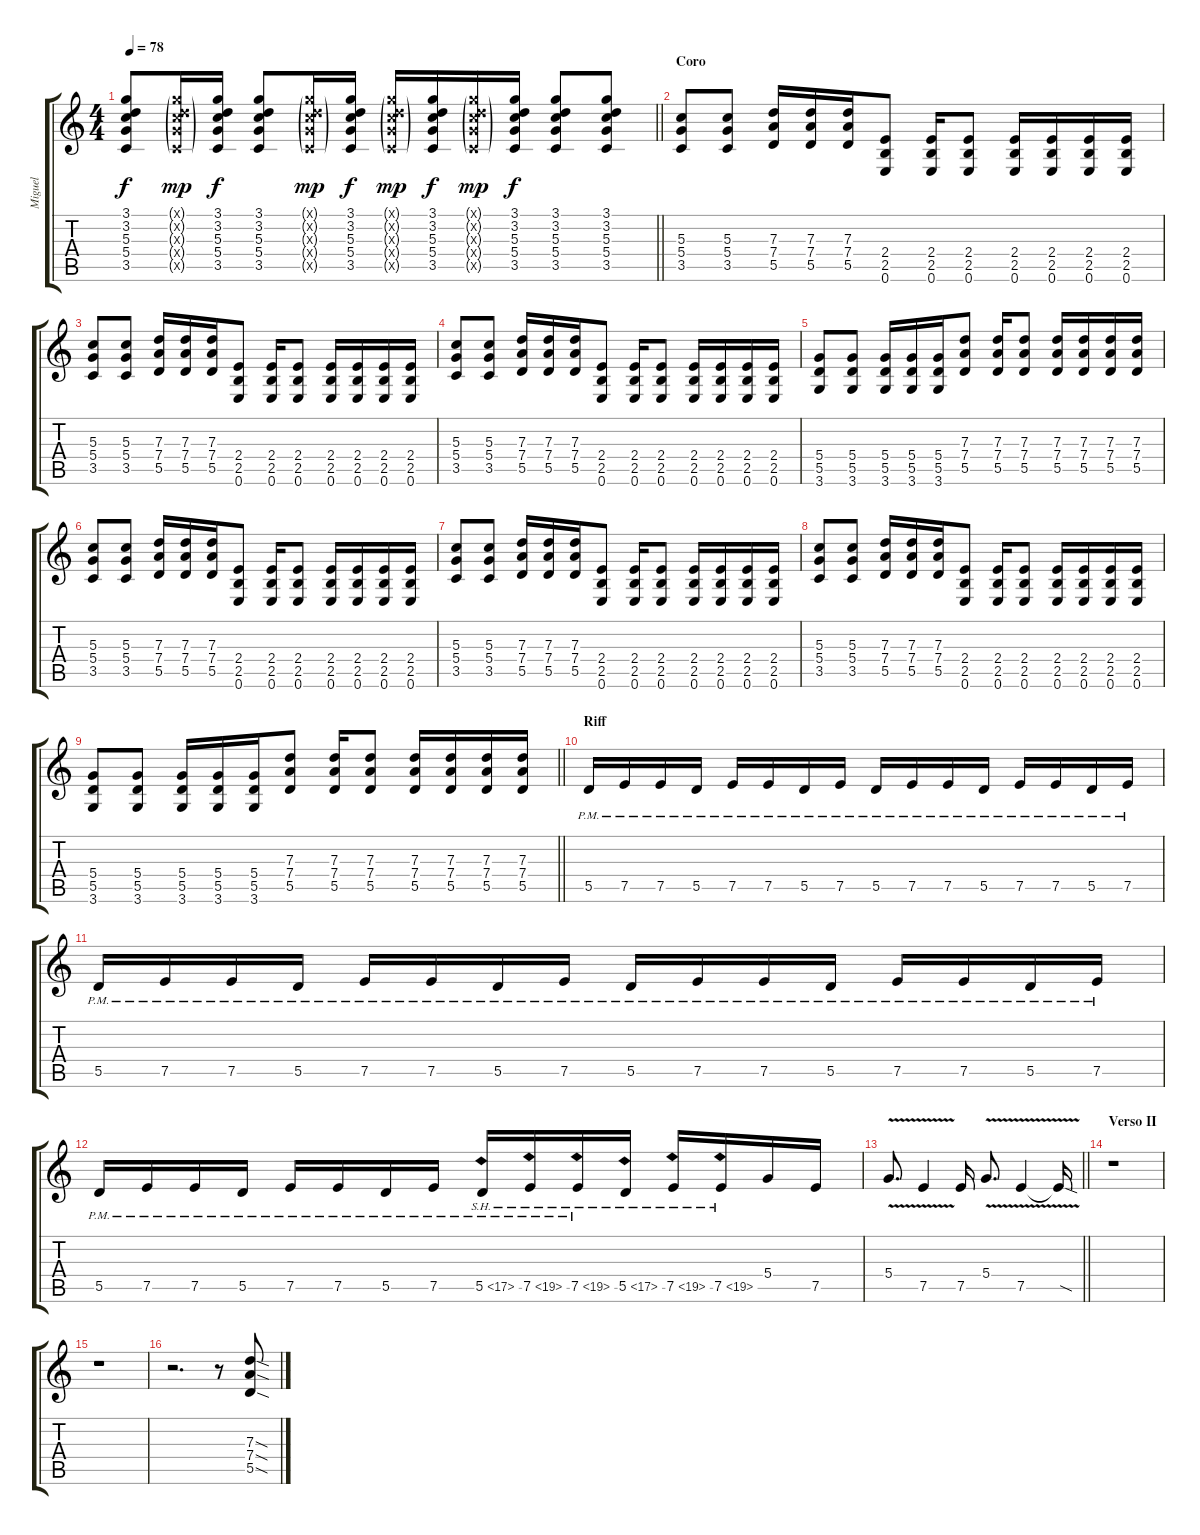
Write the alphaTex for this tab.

\track ("Miguel" "Miguel") {instrument acousticguitarsteel}
\staff {score tabs}
\tuning (E4 B3 G3 D3 A2 E2) {hide}
\ts (4 4)
\tempo 78
\clef g2
\barLineRight lightlight
\ks c
(3.1 3.2 5.3 5.4 3.5).8{dy f} (3.1{g x} 3.2{g x} 5.3{g x} 5.4{g x} 3.5{g x}).16{dy mp} (3.1 3.2 5.3 5.4 3.5).16{dy f} (3.1 3.2 5.3 5.4 3.5).8 (3.1{g x} 3.2{g x} 5.3{g x} 5.4{g x} 3.5{g x}).16{dy mp} (3.1 3.2 5.3 5.4 3.5).16{dy f} (3.1{g x} 3.2{g x} 5.3{g x} 5.4{g x} 3.5{g x}).16{dy mp} (3.1 3.2 5.3 5.4 3.5).16{dy f} (3.1{g x} 3.2{g x} 5.3{g x} 5.4{g x} 3.5{g x}).16{dy mp} (3.1 3.2 5.3 5.4 3.5).16{dy f} (3.1 3.2 5.3 5.4 3.5).8 (3.1 3.2 5.3 5.4 3.5).8 |
\section ("" "Coro")
(5.3 5.4 3.5).8 (5.3 5.4 3.5).8 (7.3 7.4 5.5).16 (7.3 7.4 5.5).16 (7.3 7.4 5.5).16 (2.4 2.5 0.6).8 (2.4 2.5 0.6).16 (2.4 2.5 0.6).8 (2.4 2.5 0.6).16 (2.4 2.5 0.6).16 (2.4 2.5 0.6).16 (2.4 2.5 0.6).16 |
(5.3 5.4 3.5).8 (5.3 5.4 3.5).8 (7.3 7.4 5.5).16 (7.3 7.4 5.5).16 (7.3 7.4 5.5).16 (2.4 2.5 0.6).8 (2.4 2.5 0.6).16 (2.4 2.5 0.6).8 (2.4 2.5 0.6).16 (2.4 2.5 0.6).16 (2.4 2.5 0.6).16 (2.4 2.5 0.6).16 |
(5.3 5.4 3.5).8 (5.3 5.4 3.5).8 (7.3 7.4 5.5).16 (7.3 7.4 5.5).16 (7.3 7.4 5.5).16 (2.4 2.5 0.6).8 (2.4 2.5 0.6).16 (2.4 2.5 0.6).8 (2.4 2.5 0.6).16 (2.4 2.5 0.6).16 (2.4 2.5 0.6).16 (2.4 2.5 0.6).16 |
(5.4 5.5 3.6).8 (5.4 5.5 3.6).8 (5.4 5.5 3.6).16 (5.4 5.5 3.6).16 (5.4 5.5 3.6).16 (7.3 7.4 5.5).8 (7.3 7.4 5.5).16 (7.3 7.4 5.5).8 (7.3 7.4 5.5).16 (7.3 7.4 5.5).16 (7.3 7.4 5.5).16 (7.3 7.4 5.5).16 |
(5.3 5.4 3.5).8 (5.3 5.4 3.5).8 (7.3 7.4 5.5).16 (7.3 7.4 5.5).16 (7.3 7.4 5.5).16 (2.4 2.5 0.6).8 (2.4 2.5 0.6).16 (2.4 2.5 0.6).8 (2.4 2.5 0.6).16 (2.4 2.5 0.6).16 (2.4 2.5 0.6).16 (2.4 2.5 0.6).16 |
(5.3 5.4 3.5).8 (5.3 5.4 3.5).8 (7.3 7.4 5.5).16 (7.3 7.4 5.5).16 (7.3 7.4 5.5).16 (2.4 2.5 0.6).8 (2.4 2.5 0.6).16 (2.4 2.5 0.6).8 (2.4 2.5 0.6).16 (2.4 2.5 0.6).16 (2.4 2.5 0.6).16 (2.4 2.5 0.6).16 |
(5.3 5.4 3.5).8 (5.3 5.4 3.5).8 (7.3 7.4 5.5).16 (7.3 7.4 5.5).16 (7.3 7.4 5.5).16 (2.4 2.5 0.6).8 (2.4 2.5 0.6).16 (2.4 2.5 0.6).8 (2.4 2.5 0.6).16 (2.4 2.5 0.6).16 (2.4 2.5 0.6).16 (2.4 2.5 0.6).16 |
\barLineRight lightlight
(5.4 5.5 3.6).8 (5.4 5.5 3.6).8 (5.4 5.5 3.6).16 (5.4 5.5 3.6).16 (5.4 5.5 3.6).16 (7.3 7.4 5.5).8 (7.3 7.4 5.5).16 (7.3 7.4 5.5).8 (7.3 7.4 5.5).16 (7.3 7.4 5.5).16 (7.3 7.4 5.5).16 (7.3 7.4 5.5).16 |
\section ("" "Riff")
5.5{pm}.16{instrument distortionguitar} 7.5{pm}.16 7.5{pm}.16 5.5{pm}.16 7.5{pm}.16 7.5{pm}.16 5.5{pm}.16 7.5{pm}.16 5.5{pm}.16 7.5{pm}.16 7.5{pm}.16 5.5{pm}.16 7.5{pm}.16 7.5{pm}.16 5.5{pm}.16 7.5{pm}.16 |
5.5{pm}.16 7.5{pm}.16 7.5{pm}.16 5.5{pm}.16 7.5{pm}.16 7.5{pm}.16 5.5{pm}.16 7.5{pm}.16 5.5{pm}.16 7.5{pm}.16 7.5{pm}.16 5.5{pm}.16 7.5{pm}.16 7.5{pm}.16 5.5{pm}.16 7.5{pm}.16 |
5.5{pm}.16 7.5{pm}.16 7.5{pm}.16 5.5{pm}.16 7.5{pm}.16 7.5{pm}.16 5.5{pm}.16 7.5{pm}.16 5.5{sh 12 pm}.16 7.5{sh 12 pm}.16 7.5{sh 12 pm}.16 5.5{sh 12}.16 7.5{sh 12}.16 7.5{sh 12}.16 5.4.16 7.5.16 |
\barLineRight lightlight
5.4{v}.8{d} 7.5{v}.4 7.5.16 5.4{v}.8{d} 7.5{v}.4 7.5{sod t}.16 |
\section ("" "Verso II")
r.1 |
r.1 |
r.2{d} r.8 (7.3{sod} 7.4{sod} 5.5{sod}).8
